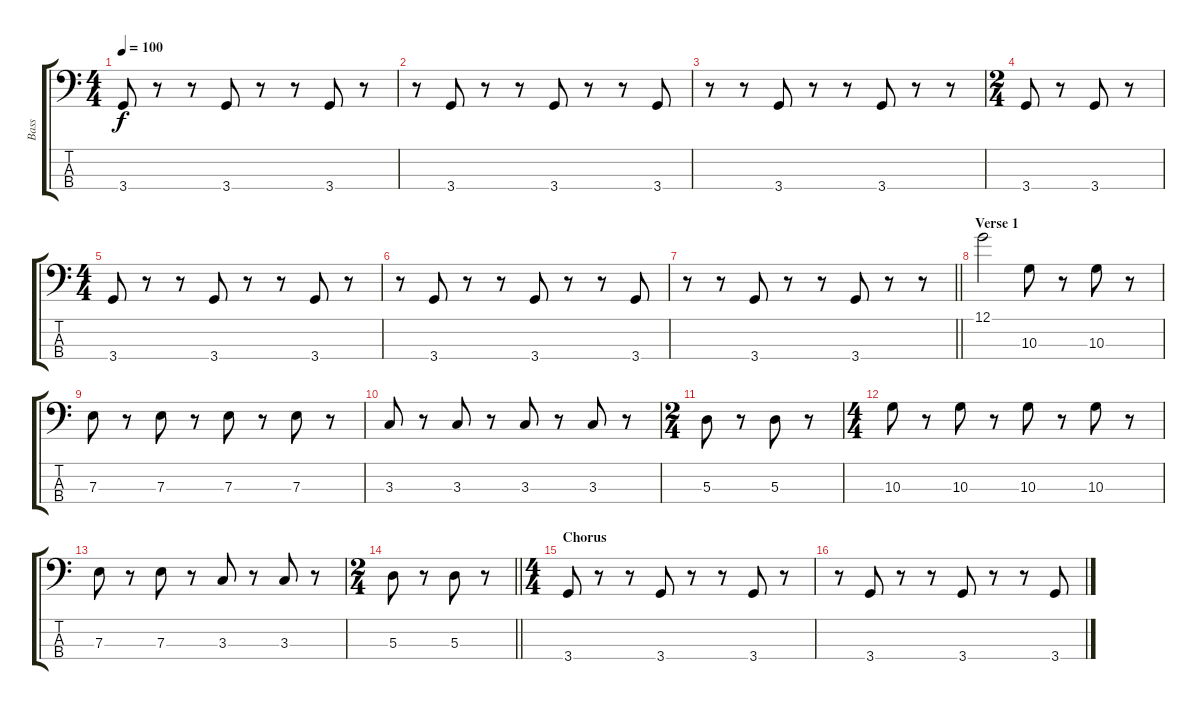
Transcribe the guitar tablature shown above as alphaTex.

\track ("Bass" "Bass") {instrument electricbassfinger}
\staff {score tabs}
\tuning (G2 D2 A1 E1) {hide}
\ts (4 4)
\tempo 100
\clef f4
\ks c
3.4.8{dy f} r.8 r.8 3.4.8 r.8 r.8 3.4.8 r.8 |
r.8 3.4.8 r.8 r.8 3.4.8 r.8 r.8 3.4.8 |
r.8 r.8 3.4.8 r.8 r.8 3.4.8 r.8 r.8 |
\ts (2 4)
3.4.8 r.8 3.4.8 r.8 |
\ts (4 4)
3.4.8 r.8 r.8 3.4.8 r.8 r.8 3.4.8 r.8 |
r.8 3.4.8 r.8 r.8 3.4.8 r.8 r.8 3.4.8 |
\barLineRight lightlight
r.8 r.8 3.4.8 r.8 r.8 3.4.8 r.8 r.8 |
\section ("" "Verse 1")
12.1.2 10.3.8 r.8 10.3.8 r.8 |
7.3.8 r.8 7.3.8 r.8 7.3.8 r.8 7.3.8 r.8 |
3.3.8 r.8 3.3.8 r.8 3.3.8 r.8 3.3.8 r.8 |
\ts (2 4)
5.3.8 r.8 5.3.8 r.8 |
\ts (4 4)
10.3.8 r.8 10.3.8 r.8 10.3.8 r.8 10.3.8 r.8 |
7.3.8 r.8 7.3.8 r.8 3.3.8 r.8 3.3.8 r.8 |
\ts (2 4)
\barLineRight lightlight
5.3.8 r.8 5.3.8 r.8 |
\ts (4 4)
\section ("" "Chorus")
3.4.8 r.8 r.8 3.4.8 r.8 r.8 3.4.8 r.8 |
r.8 3.4.8 r.8 r.8 3.4.8 r.8 r.8 3.4.8
